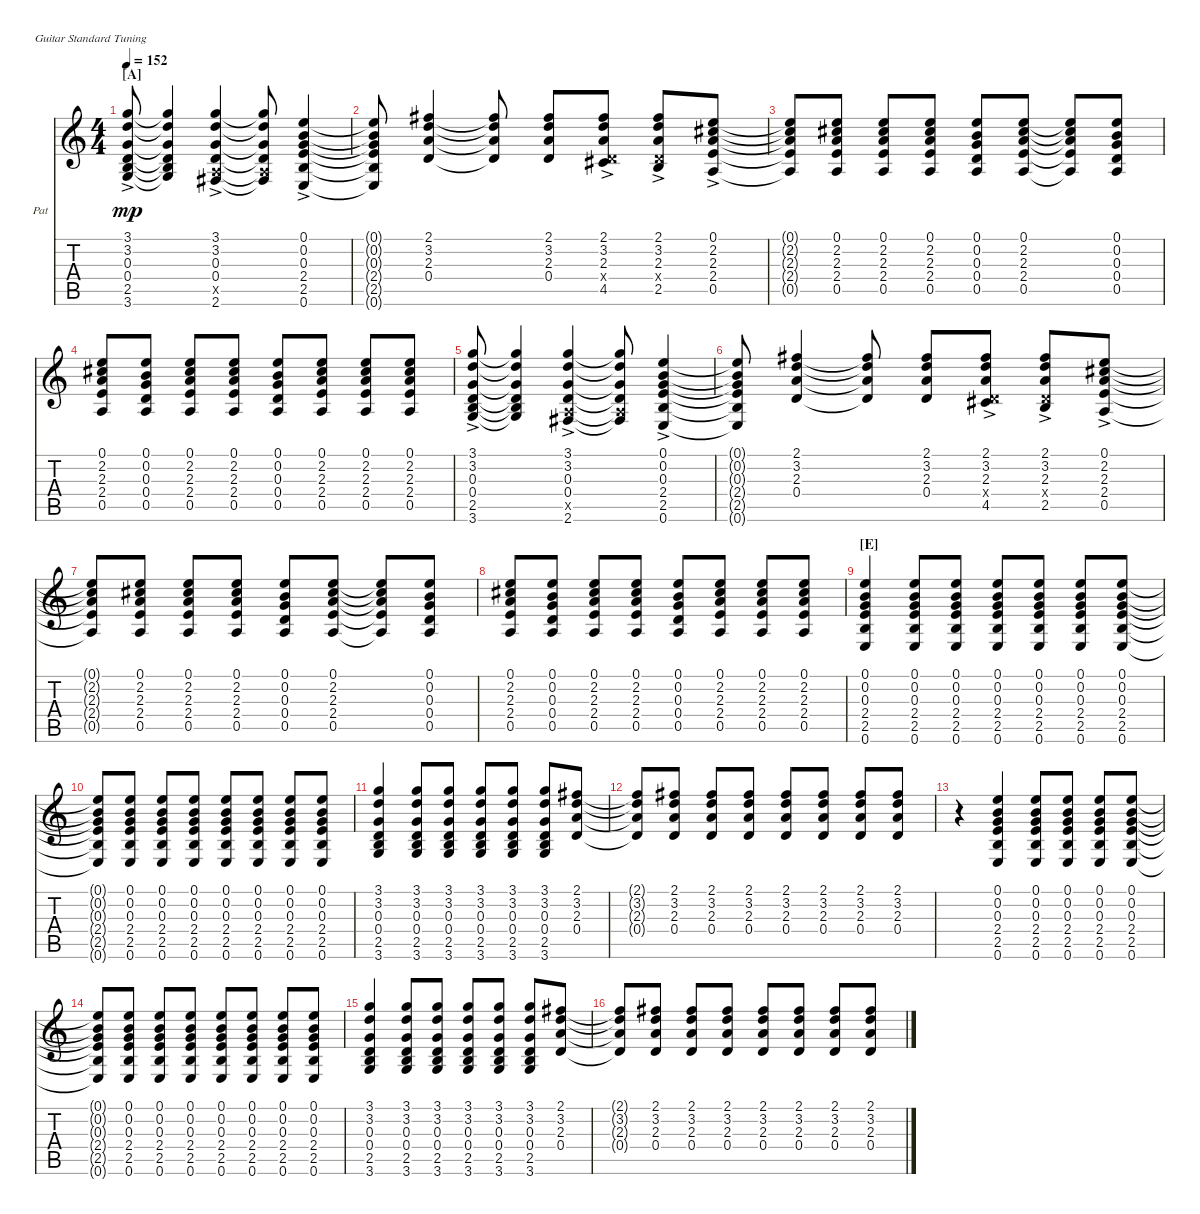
\defaultSystemsLayout 4
\bracketExtendMode nobrackets
\firstSystemTrackNameOrientation horizontal
\otherSystemsTrackNameOrientation horizontal
\track ("Guitar 3 (Pat Smear)" "Pat") {instrument distortionguitar}
\staff {score tabs}
\tuning (E4 B3 G3 D3 A2 E2)
\ts (4 4)
\section ("A" "")
\tempo 152
\clef g2
\scale
0.333333
\ks c
(3.6{ac} 2.5{ac} 0.4 3.1{ac} 3.2{ac} 0.3).8{dy mp} (3.6{t} 2.5{t} 0.4{t} 3.1{t} 3.2{t} 0.3{t}).4 (2.6{ac} 0.4{ac} 3.1{ac} 3.2{ac} 0.3{ac} 0.5{ac x}).4 (2.6{t} 0.5{x t} 0.4{t} 0.3{t} 3.2{t} 3.1{t}).8 (0.6{ac} 2.5{ac} 2.4{ac} 0.1{ac} 0.2{ac} 0.3{ac}).4 |
\scale
0.333333 (0.6{t} 2.5{t} 2.4{t} 0.1{t} 0.2{t} 0.3{t}).8 (2.3 2.1 3.2 0.4).4 (2.1{t} 3.2{t} 2.3{t} 0.4{t}).8 (2.1 3.2 2.3 0.4).8 (2.3 4.5{ac} 2.1 3.2 0.4{x}).8 (2.3 2.5{ac} 2.1 3.2 0.4{x}).8 (2.3 0.5{ac} 2.4 2.2 0.1).8 |
\scale
0.333333 (2.3{t} 0.5{t} 2.4{t} 2.2{t} 0.1{t}).8 (2.3 0.5 2.4 2.2 0.1).8 (2.3 0.5 2.4 2.2 0.1).8 (2.3 0.5 2.4 2.2 0.1).8 (0.3 0.5 0.4 0.2 0.1).8 (2.3 0.5 2.4 2.2 0.1).8 (2.3{t} 0.5{t} 2.4{t} 2.2{t} 0.1{t}).8 (0.3 0.5 0.4 0.2 0.1).8 |
\scale
0.333333 (2.3 0.5 2.4 2.2 0.1).8 (0.3 0.5 0.4 0.2 0.1).8 (2.3 0.5 2.4 2.2 0.1).8 (2.3 0.5 2.4 2.2 0.1).8 (0.3 0.5 0.4 0.2 0.1).8 (2.3 0.5 2.4 2.2 0.1).8 (2.3 0.5 2.4 2.2 0.1).8 (2.3 0.5 2.4 2.2 0.1).8 |
\scale
0.333333 (3.6{ac} 2.5{ac} 0.4 3.1{ac} 3.2{ac} 0.3).8 (3.6{t} 2.5{t} 0.4{t} 3.1{t} 3.2{t} 0.3{t}).4 (2.6{ac} 0.4{ac} 3.1{ac} 3.2{ac} 0.3{ac} 0.5{ac x}).4 (2.6{t} 0.5{x t} 0.4{t} 0.3{t} 3.2{t} 3.1{t}).8 (0.6{ac} 2.5{ac} 2.4{ac} 0.1{ac} 0.2{ac} 0.3{ac}).4 |
\scale
0.333333 (0.6{t} 2.5{t} 2.4{t} 0.1{t} 0.2{t} 0.3{t}).8 (2.3 2.1 3.2 0.4).4 (2.1{t} 3.2{t} 2.3{t} 0.4{t}).8 (2.1 3.2 2.3 0.4).8 (2.3 4.5{ac} 2.1 3.2 0.4{x}).8 (2.3 2.5{ac} 2.1 3.2 0.4{x}).8 (2.3 0.5{ac} 2.4 2.2 0.1).8 |
\scale
0.333333 (2.3{t} 0.5{t} 2.4{t} 2.2{t} 0.1{t}).8 (2.3 0.5 2.4 2.2 0.1).8 (2.3 0.5 2.4 2.2 0.1).8 (2.3 0.5 2.4 2.2 0.1).8 (0.3 0.5 0.4 0.2 0.1).8 (2.3 0.5 2.4 2.2 0.1).8 (2.3{t} 0.5{t} 2.4{t} 2.2{t} 0.1{t}).8 (0.3 0.5 0.4 0.2 0.1).8 |
\scale
0.333333 (2.3 0.5 2.4 2.2 0.1).8 (0.3 0.5 0.4 0.2 0.1).8 (2.3 0.5 2.4 2.2 0.1).8 (2.3 0.5 2.4 2.2 0.1).8 (0.3 0.5 0.4 0.2 0.1).8 (2.3 0.5 2.4 2.2 0.1).8 (2.3 0.5 2.4 2.2 0.1).8 (2.3 0.5 2.4 2.2 0.1).8 |
\section ("E" "")
\scale
0.333333 (0.6 2.5 2.4 0.1 0.2 0.3).4 (0.6 2.5 2.4 0.1 0.2 0.3).8 (0.6 2.5 2.4 0.1 0.2 0.3).8 (0.6 2.5 2.4 0.1 0.2 0.3).8 (0.6 2.5 2.4 0.1 0.2 0.3).8 (0.6 2.5 2.4 0.1 0.2 0.3).8 (0.6 2.5 2.4 0.1 0.2 0.3).8 |
\scale
0.333333 (0.6{t} 2.5{t} 2.4{t} 0.1{t} 0.2{t} 0.3{t}).8 (0.6 2.5 2.4 0.1 0.2 0.3).8 (0.6 2.5 2.4 0.1 0.2 0.3).8 (0.6 2.5 2.4 0.1 0.2 0.3).8 (0.6 2.5 2.4 0.1 0.2 0.3).8 (0.6 2.5 2.4 0.1 0.2 0.3).8 (0.6 2.5 2.4 0.1 0.2 0.3).8 (0.6 2.5 2.4 0.1 0.2 0.3).8 |
\scale
0.333333 (3.6 2.5 0.4 3.1 3.2 0.3).4 (3.6 2.5 0.4 3.1 3.2 0.3).8 (3.6 2.5 0.4 3.1 3.2 0.3).8 (3.6 2.5 0.4 3.1 3.2 0.3).8 (3.6 2.5 0.4 3.1 3.2 0.3).8 (3.6 2.5 0.4 3.1 3.2 0.3).8 (2.3 2.1 3.2 0.4).8 |
\scale
0.333333 (2.3{t} 2.1{t} 3.2{t} 0.4{t}).8 (2.3 2.1 3.2 0.4).8 (2.3 2.1 3.2 0.4).8 (2.3 2.1 3.2 0.4).8 (2.3 2.1 3.2 0.4).8 (2.3 2.1 3.2 0.4).8 (2.3 2.1 3.2 0.4).8 (2.3 2.1 3.2 0.4).8 |
\scale
0.333333 r.4 (0.6 2.5 2.4 0.1 0.2 0.3).4 (0.6 2.5 2.4 0.1 0.2 0.3).8 (0.6 2.5 2.4 0.1 0.2 0.3).8 (0.6 2.5 2.4 0.1 0.2 0.3).8 (0.6 2.5 2.4 0.1 0.2 0.3).8 |
\scale
0.333333 (0.6{t} 2.5{t} 2.4{t} 0.1{t} 0.2{t} 0.3{t}).8 (0.6 2.5 2.4 0.1 0.2 0.3).8 (0.6 2.5 2.4 0.1 0.2 0.3).8 (0.6 2.5 2.4 0.1 0.2 0.3).8 (0.6 2.5 2.4 0.1 0.2 0.3).8 (0.6 2.5 2.4 0.1 0.2 0.3).8 (0.6 2.5 2.4 0.1 0.2 0.3).8 (0.6 2.5 2.4 0.1 0.2 0.3).8 |
\scale
0.333333 (3.6 2.5 0.4 3.1 3.2 0.3).4 (3.6 2.5 0.4 3.1 3.2 0.3).8 (3.6 2.5 0.4 3.1 3.2 0.3).8 (3.6 2.5 0.4 3.1 3.2 0.3).8 (3.6 2.5 0.4 3.1 3.2 0.3).8 (3.6 2.5 0.4 3.1 3.2 0.3).8 (2.3 2.1 3.2 0.4).8 |
\scale
0.333333 (2.3{t} 2.1{t} 3.2{t} 0.4{t}).8 (2.3 2.1 3.2 0.4).8 (2.3 2.1 3.2 0.4).8 (2.3 2.1 3.2 0.4).8 (2.3 2.1 3.2 0.4).8 (2.3 2.1 3.2 0.4).8 (2.3 2.1 3.2 0.4).8 (2.3 2.1 3.2 0.4).8
